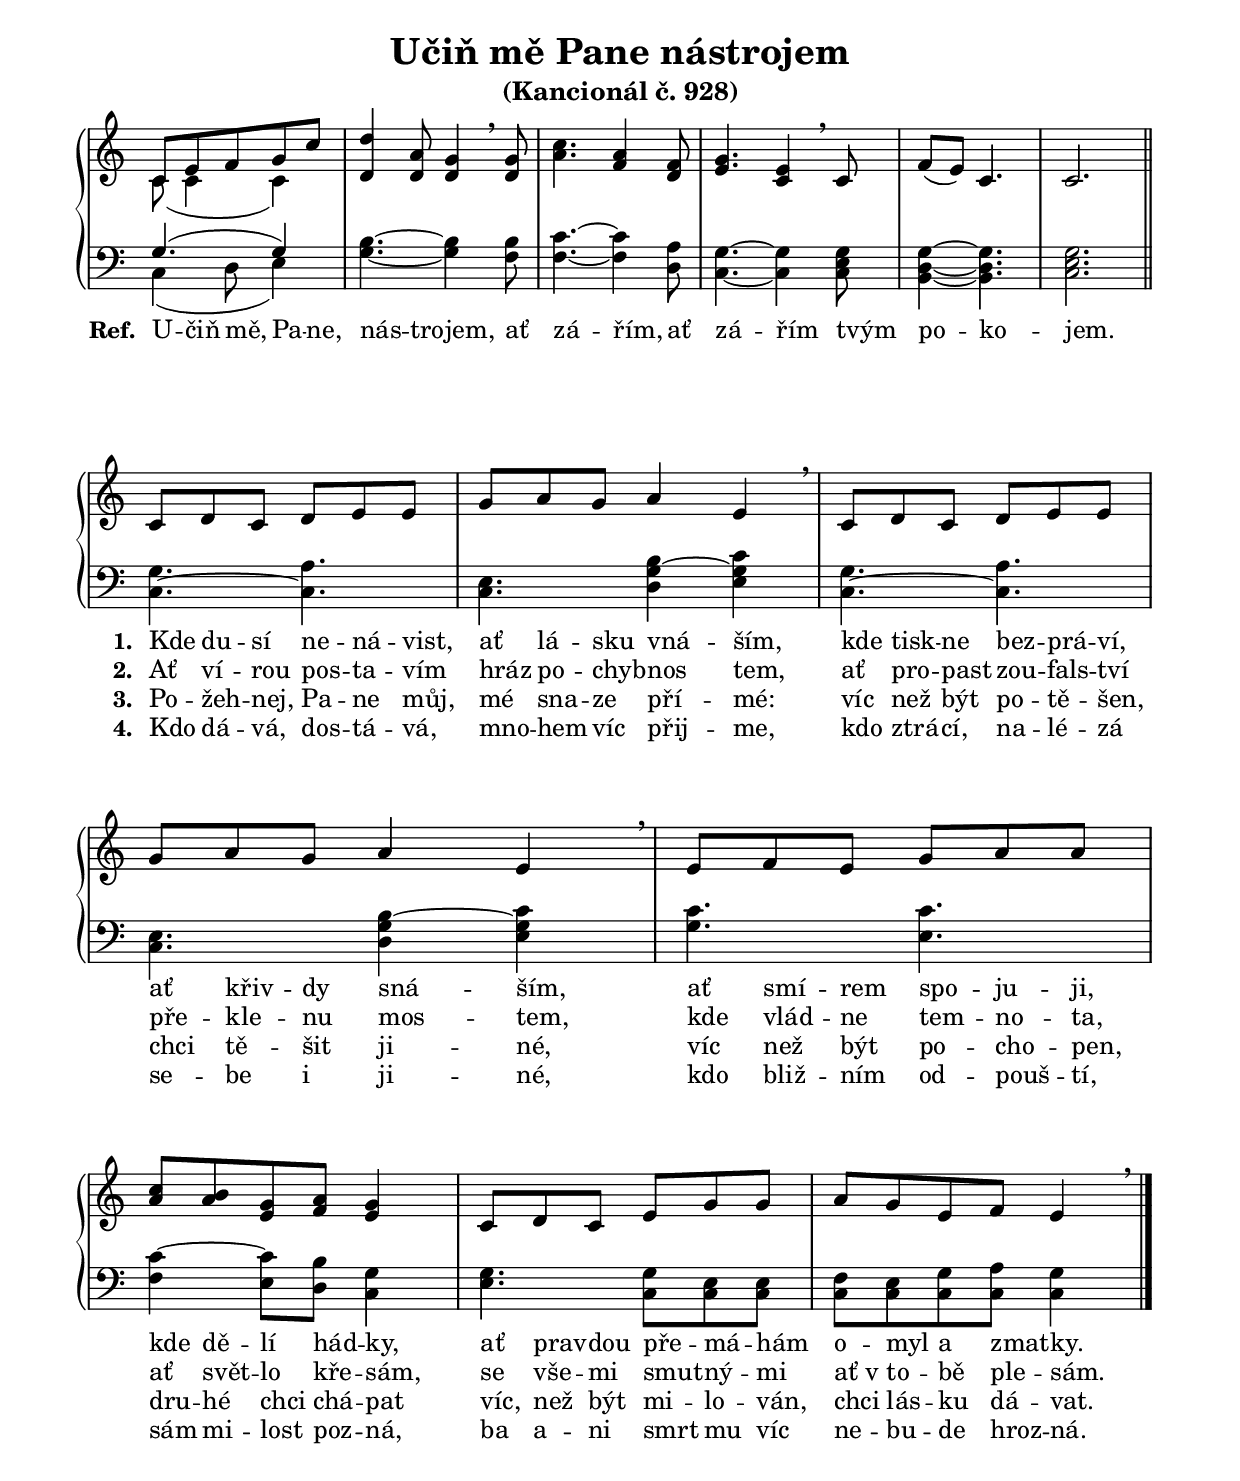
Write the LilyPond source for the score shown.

\version "2.18.2"
  
\include "../common-includes/macros.ily"
\include "../common-includes/paper.ily"
\include "../common-includes/layout.ily"

frantisek_melodie_ref_prava = \relative c' {
	\key c \major
	\clef treble
	\language "deutsch"
	\noTime
	\autoBeamOff
	\accidentalStyle forget
	\cadenzaOn

	<< { c8[ e f g c] } \\ { c,8( c4 c4) } >> \bbar
	<d' d,>4 <a d,>8 <g d>4 \breathe <g d>8 \bbar
	<c a>4. <a f>4 <f d>8 \bbar
	<g e>4. <e c>4 \breathe c8 \bbar
	f8[( e8]) c4. \bbar
	c2. \dbar
	
	\cadenzaOff
}

frantisek_melodie_ref_leva = \relative c {
	\key c \major
	\clef bass
	\language "deutsch"
	\noTime
	\autoBeamOff
	\accidentalStyle forget
	\cadenzaOn

	<< { g'4.( g4) } \\ {c,4( d8 e4) } >> \bbar
	<h' g>4.~ <h g>4 <h f>8 \bbar
	<c f,>4.~ <c f,>4 <a d,>8 \bbar
	<g c,>4.~ <g c,>4 <g e c>8 \bbar
	<g d h>4~ <g d h>4. \bbar
	<g e c>2. \dbar
	
	\cadenzaOff
}

frantisek_slova_ref = \lyricmode {
	\set stanza = "Ref. "
	 U8 -- čiň8 mě,8 Pa8 -- ne,8
	 nás4 -- tro8 -- jem,4 ať8
	 zá4. -- řím,4 ať8
	 zá4. -- řím4 tvým8
	 po4 -- ko4. -- jem.2.
}

frantisek_ref_doprovod = \new PianoStaff <<
	\new Staff \frantisek_melodie_ref_prava
	\new Staff \frantisek_melodie_ref_leva
	\new Lyrics \frantisek_slova_ref
>>

frantisek_melodie_sloka_prava = \relative c' {
	\key c \major
	\clef treble
	\language "deutsch"
	\noTime
	\autoBeamOff
	\cadenzaOn

	\repeat unfold 2 {
		c8[ d8 c8] d8[ e8 e8] \bbar
		g8[ a8 g8] a4 e4 \breathe \bbar
	}
	e8[ f8 e8] g8[ a8 a8] \bbar
	<c a>8[ <h a>8 <g e>8 <a f>8] <g e>4 \bbar
	c,8[ d8 c8] e8[ g8 g8] \bbar
	[a8[ g8 e8 f8] e4 \breathe \bar "|."

	\cadenzaOff
}

frantisek_melodie_sloka_leva = \relative c' {
	\key c \major
	\clef bass
	\language "deutsch"
	\noTime
	\autoBeamOff
	\cadenzaOn

	\repeat unfold 2 {
		<g c,>4.~ <a c,>4. \bbar
		<e c>4. <h' g d>4~ <c g e>4 \bbar
	}
	<c g>4. <c e,>4. \bbar
	<c f,>4~ <c e,>8[ <h d,>8] <g c,>4 \bbar
	<g e>4. <g c,>8[ <e c>8 <e c>8] \bbar
	<f c>8[ <e c>8 <g c,>8 <a c,>8] <g c,>4 \bar "|."

	\cadenzaOff
}

frantisek_slova_sloka_a = \lyricmode {
	\set stanza = "1. "
	Kde8 du8 -- sí8 ne8 -- ná8 -- vist,8
	ať8 lá8 -- sku8 vná4 -- ším,4
	kde8 tisk8 -- ne8 bez8 -- prá8 -- ví,8
	ať8 křiv8 -- dy8 sná4 -- ším,4
	ať8 smí8 -- rem8 spo8 -- ju8 -- ji,8
	kde8 dě8 -- lí8 hád8 -- ky,4
	ať8 prav8 -- dou8 pře8 -- má8 -- hám8 o8 -- myl8 a8 zmat8 -- ky.4
}

frantisek_slova_sloka_b = \lyricmode {
	\set stanza = "2. "
	Ať8 ví8 -- rou8 pos8 -- ta8 -- vím8
	hráz8 po8 -- chyb8 -- nos4 tem,4
	ať8 pro8 -- past8 zou8 -- fals8 -- tví8
	pře8 -- kle8 -- nu8 mos4 -- tem,4
	kde8 vlád8 -- ne8 tem8 -- no8 -- ta,8
	ať8 svět8 -- lo8 kře8 -- sám,4
	se8 vše8 -- mi8 smut8 -- ný8 -- mi8 "ať v"8 to8 -- bě8 ple8 -- sám.4
}

frantisek_slova_sloka_c = \lyricmode {
	\set stanza = "3. "
	Po8 -- žeh8 -- nej,8 Pa8 -- ne8 můj,8
	mé8 sna8 -- ze8 pří4 -- mé:4
	víc8 než8 být8 po8 -- tě8 -- šen,8
	chci8 tě8 -- šit8 ji4 -- né,4
	víc8 než8 být8 po8 -- cho8 -- pen,8
	dru8 -- hé8 chci8 chá8 -- pat4
	víc,8 než8 být8 mi8 -- lo8 -- ván,8
	chci8 lás8 -- ku8 dá8 -- vat.4
}

frantisek_slova_sloka_d = \lyricmode {
	\set stanza = "4. "
	Kdo8 dá8 -- vá,8 dos8 -- tá8 -- vá,8
	mno8 -- hem8 víc8 přij4 -- me,4
	kdo8 ztrá8 -- cí,8 na8 -- lé8 -- zá8
	se8 -- be8 i8 ji4 -- né,4
	kdo8 bliž8 -- ním8 od8 -- pouš8 -- tí,8
	sám8 mi8 -- lost8 poz8 -- ná,4
	ba8 a8 -- ni8 smrt8 mu8 víc8
	ne8 -- bu8 -- de8 hroz8 -- ná.4
}

frantisek_sloka_doprovod = \new PianoStaff <<
	\new Staff \frantisek_melodie_sloka_prava
	\new Staff \frantisek_melodie_sloka_leva
	\new Lyrics \frantisek_slova_sloka_a
	\new Lyrics \frantisek_slova_sloka_b
	\new Lyrics \frantisek_slova_sloka_c
	\new Lyrics \frantisek_slova_sloka_d
>>


\book {
	\bookpart {
	\header {
		title = "Učiň mě Pane nástrojem"
		subtitle = "(Kancionál č. 928)"
	}
	\score {
		\frantisek_ref_doprovod
	}
	\markup {
	  \vspace #3
	}
	\score {
		\frantisek_sloka_doprovod
	}
}

}
